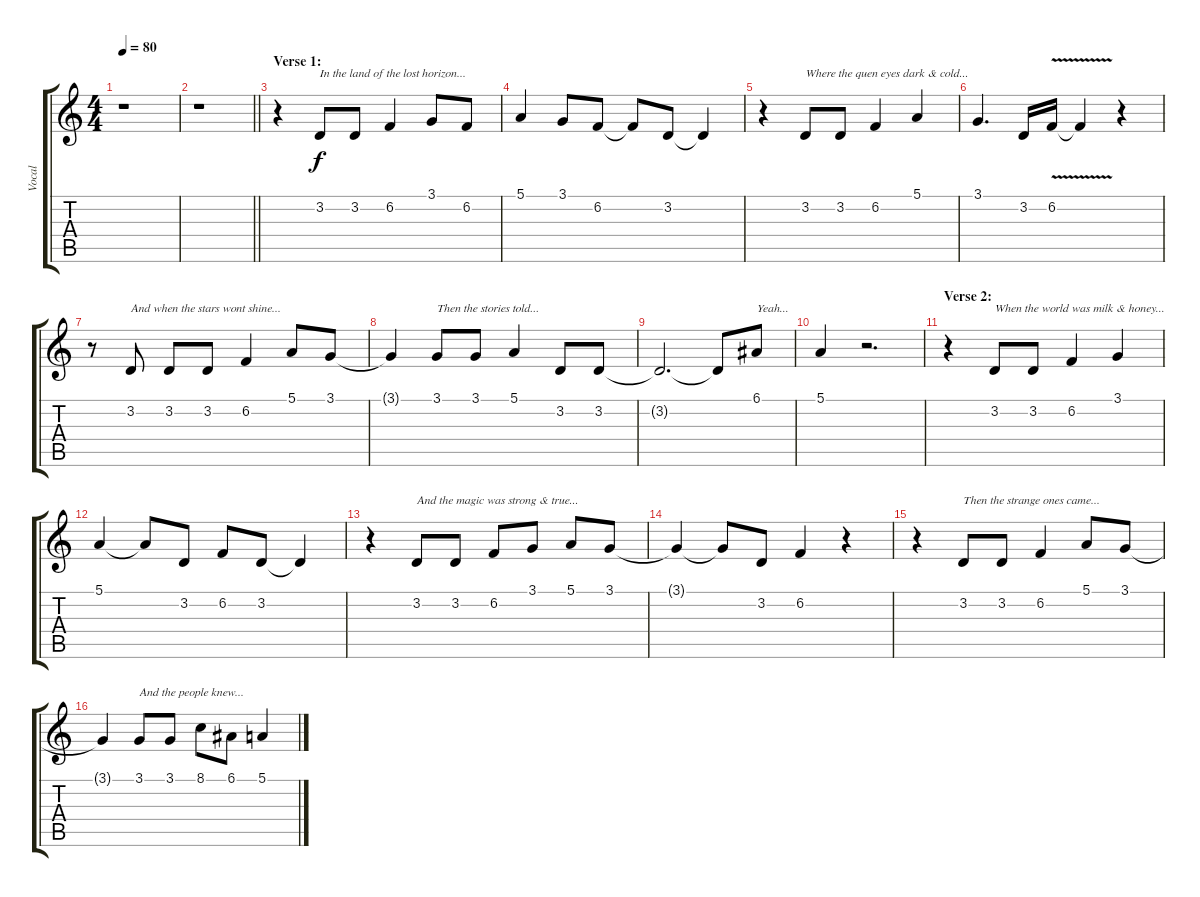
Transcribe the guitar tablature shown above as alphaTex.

\track ("Vocal" "Vocal") {instrument oboe}
\staff {score tabs}
\tuning (E4 B3 G3 D3 A2 E2) {hide}
\ts (4 4)
\tempo 80
\clef g2
\ks c
r.1{dy f} |
\barLineRight lightlight
r.1 |
\section ("" "Verse 1:")
r.4 3.2.8{txt "In the land of the lost horizon..."} 3.2.8 6.2.4 3.1.8 6.2.8 |
5.1.4 3.1.8 6.2.8 6.2{t}.8 3.2.8 3.2{t}.4 |
r.4 3.2.8{txt "Where the quen eyes dark & cold..."} 3.2.8 6.2.4 5.1.4 |
3.1.4{d} 3.2.16 6.2{v}.16 6.2{t}.4 r.4 |
r.8 3.2.8{txt "And when the stars wont shine..."} 3.2.8 3.2.8 6.2.4 5.1.8 3.1.8 |
3.1{t}.4 3.1.8{txt "Then the stories told..."} 3.1.8 5.1.4 3.2.8 3.2.8 |
3.2{t}.2{d} 3.2{t}.8 6.1.8{txt "Yeah..."} |
5.1.4 r.2{d} |
\section ("" "Verse 2:")
r.4 3.2.8{txt "When the world was milk & honey..."} 3.2.8 6.2.4 3.1.4 |
5.1.4 5.1{t}.8 3.2.8 6.2.8 3.2.8 3.2{t}.4 |
r.4 3.2.8{txt "And the magic was strong & true..."} 3.2.8 6.2.8 3.1.8 5.1.8 3.1.8 |
3.1{t}.4 3.1{t}.8 3.2.8 6.2.4 r.4 |
r.4 3.2.8{txt "Then the strange ones came..."} 3.2.8 6.2.4 5.1.8 3.1.8 |
3.1{t}.4 3.1.8{txt "And the people knew..."} 3.1.8 8.1.8 6.1.8 5.1.4
